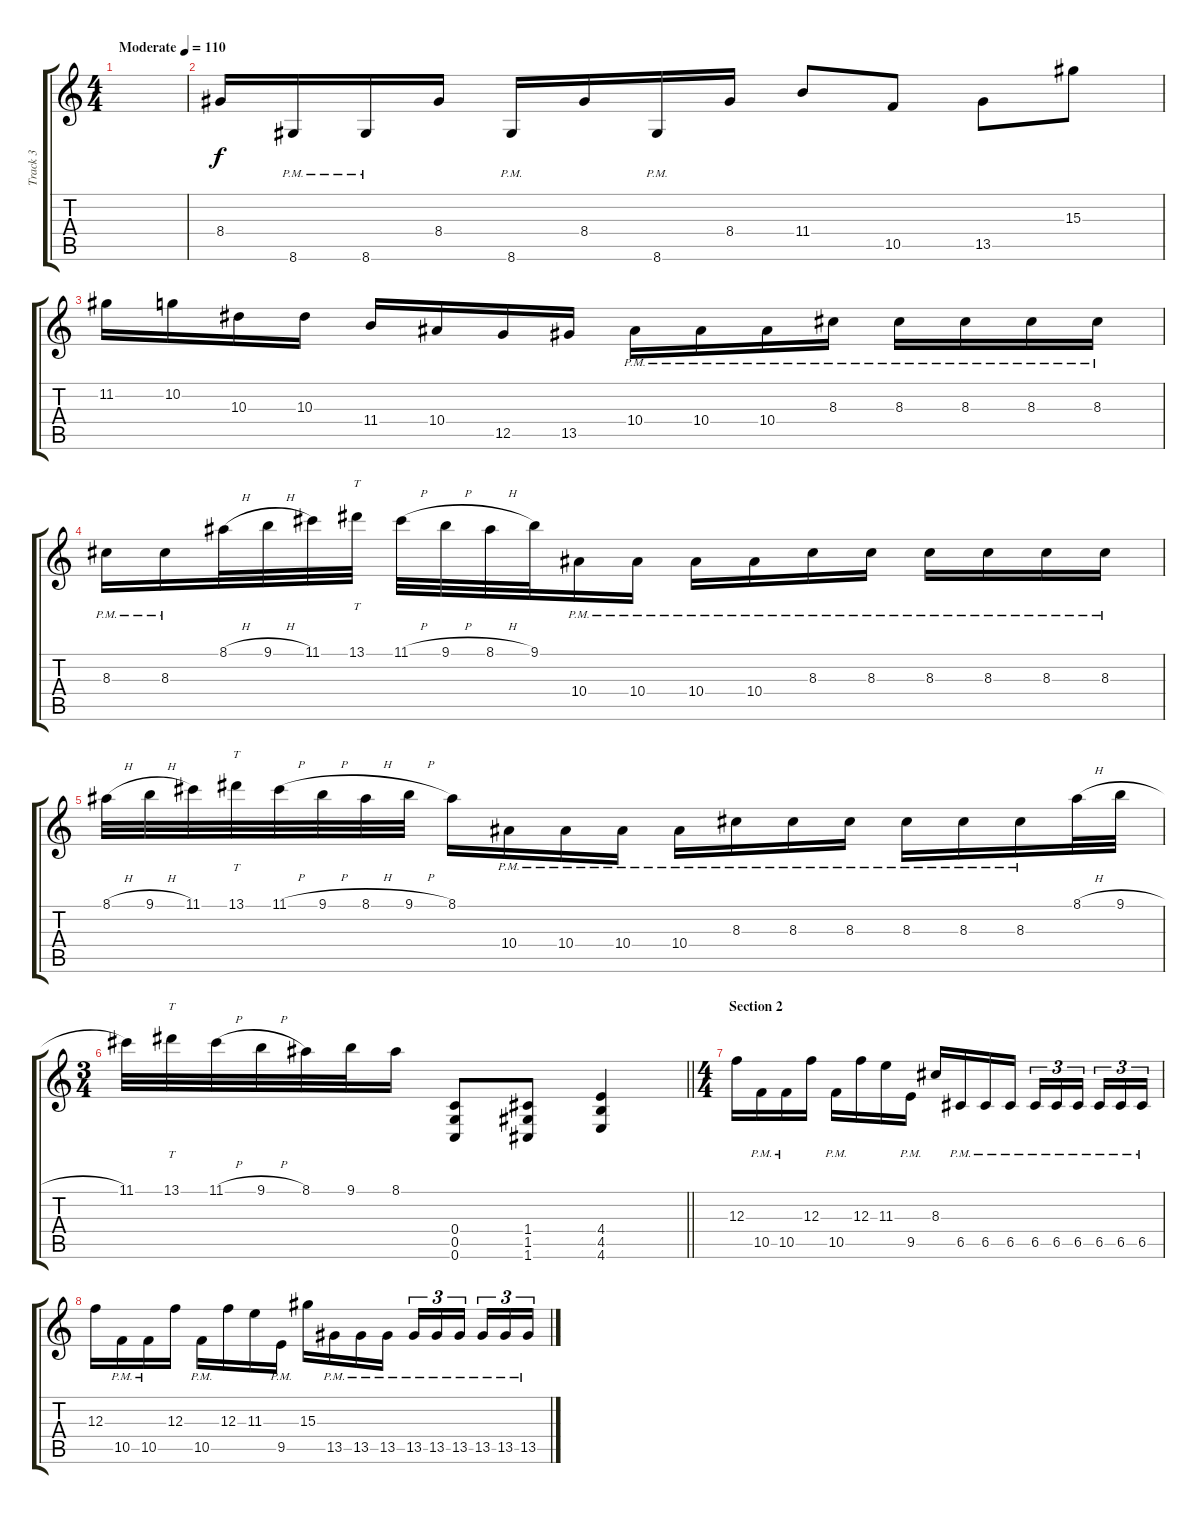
\track ("Track 3" "Track 3") {instrument distortionguitar}
\staff {score tabs}
\tuning (D4 A3 F3 C3 G2 C2) {hide}
\ts (4 4)
\tempo (110 "Moderate")
\clef g2
\ks c
|
8.4.16 8.6{pm}.16 8.6{pm}.16 8.4.16 8.6{pm}.16 8.4.16 8.6{pm}.16 8.4.16 11.4.8 10.5.8 13.5.8 15.3.8 |
11.2.16 10.2.16 10.3.16 10.3.16 11.4.16 10.4.16 12.5.16 13.5.16 10.4{pm}.16 10.4{pm}.16 10.4{pm}.16 8.3{pm}.16 8.3{pm}.16 8.3{pm}.16 8.3{pm}.16 8.3{pm}.16 |
8.3{pm}.16 8.3{pm}.16 8.1{h}.32 9.1{h}.32 11.1.32 13.1.32{tt} 11.1{h}.32 9.1{h}.32 8.1{h}.32 9.1.32 10.4{pm}.16 10.4{pm}.16 10.4{pm}.16 10.4{pm}.16 8.3{pm}.16 8.3{pm}.16 8.3{pm}.16 8.3{pm}.16 8.3{pm}.16 8.3{pm}.16 |
8.1{h}.32 9.1{h}.32 11.1.32 13.1.32{tt} 11.1{h}.32 9.1{h}.32 8.1{h}.32 9.1{h}.32 8.1.16 10.4{pm}.16 10.4{pm}.16 10.4{pm}.16 10.4{pm}.16 8.3{pm}.16 8.3{pm}.16 8.3{pm}.16 8.3{pm}.16 8.3{pm}.16 8.3{pm}.16 8.1{h}.32 9.1{h}.32 |
\ts (3 4)
\barLineRight lightlight
11.1.32 13.1.32{tt} 11.1{h}.32 9.1{h}.32 8.1.32 9.1.32 8.1.16 (0.4 0.5 0.6).8 (1.4 1.5 1.6).8 (4.4 4.5 4.6).4 |
\ts (4 4)
\section ("" "Section 2")
12.3.16 10.5{pm}.16 10.5{pm}.16 12.3.16 10.5{pm}.16 12.3.16 11.3.16 9.5{pm}.16 8.3.16 6.5{pm}.16 6.5{pm}.16 6.5{pm}.16 6.5{pm}.16{tu (3 2)} 6.5{pm}.16{tu (3 2)} 6.5{pm}.16{tu (3 2) beam splitsecondary} 6.5{pm}.16{tu (3 2)} 6.5{pm}.16{tu (3 2)} 6.5{pm}.16{tu (3 2)} |
12.3.16 10.5{pm}.16 10.5{pm}.16 12.3.16 10.5{pm}.16 12.3.16 11.3.16 9.5{pm}.16 15.3.16 13.5{pm}.16 13.5{pm}.16 13.5{pm}.16 13.5{pm}.16{tu (3 2)} 13.5{pm}.16{tu (3 2)} 13.5{pm}.16{tu (3 2) beam splitsecondary} 13.5{pm}.16{tu (3 2)} 13.5{pm}.16{tu (3 2)} 13.5{pm}.16{tu (3 2)}
